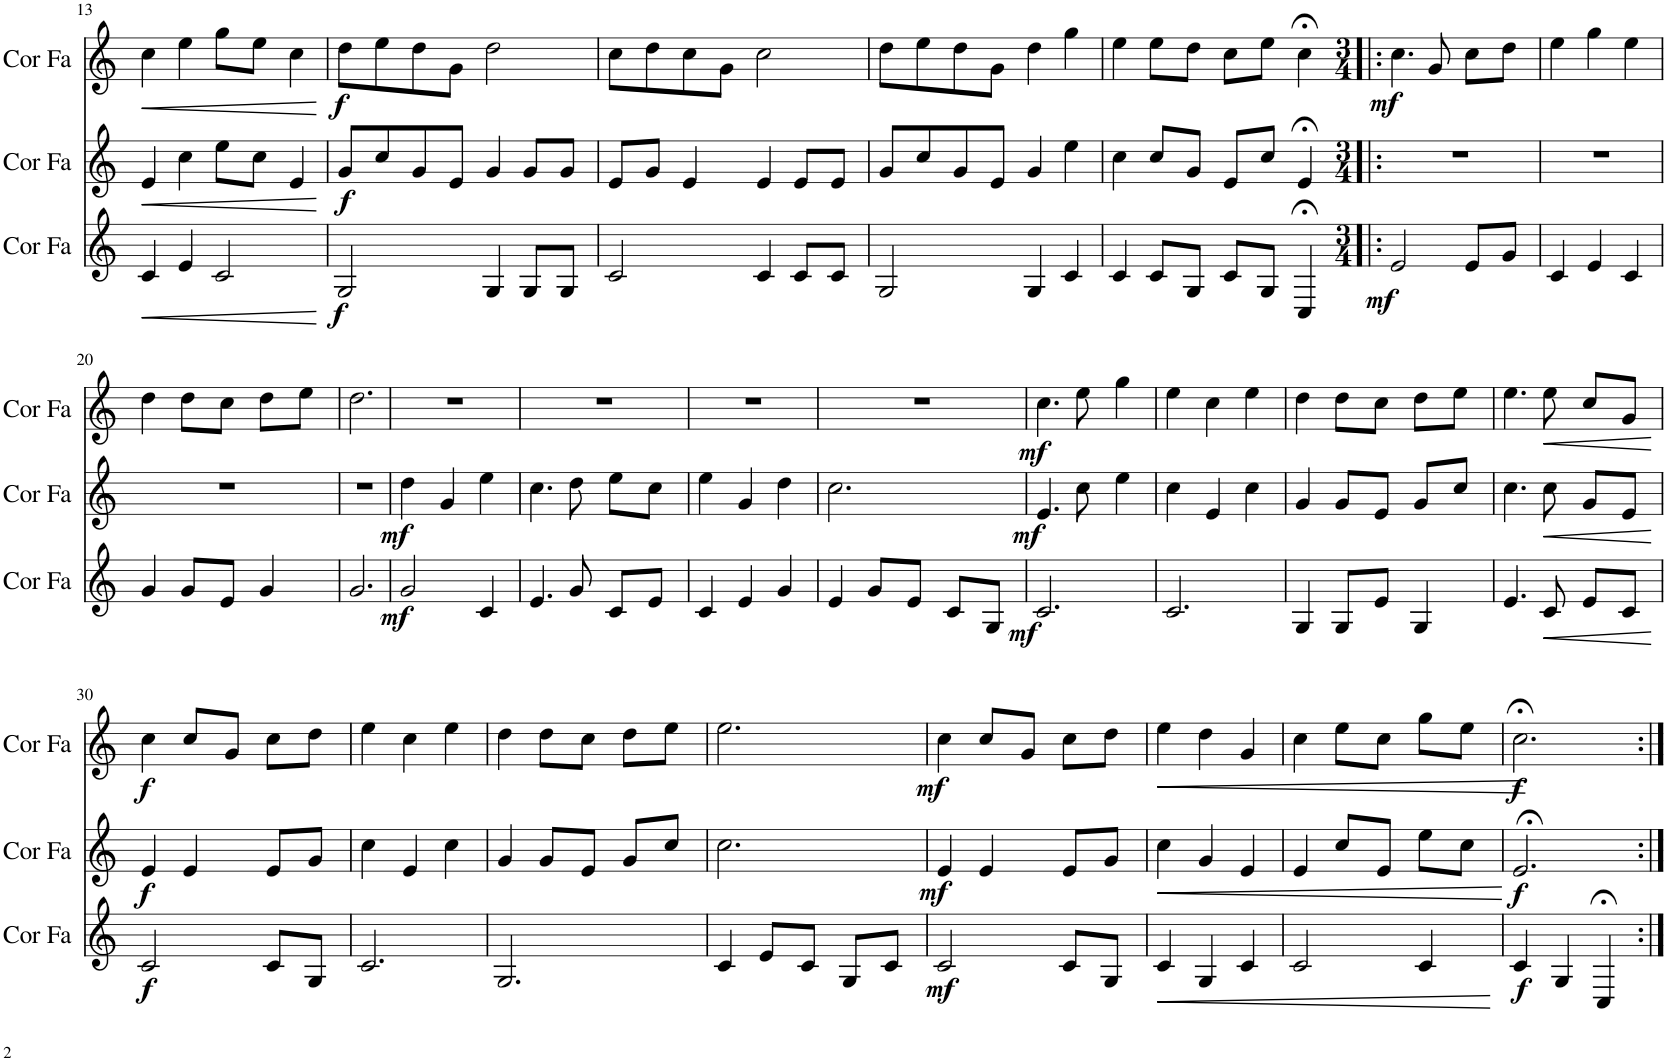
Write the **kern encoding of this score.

**kern	**dynam	**kern	**dynam	**kern	**dynam
*part3	*part3	*part2	*part2	*part1	*part1
*staff3	*staff3	*staff2	*staff2	*staff1	*staff1
*I"Cor en Fa	*	*I"Cor en Fa	*	*I"Cor en Fa	*
*I'Cor Fa	*	*I'Cor Fa	*	*I'Cor Fa	*
!!LO:PB:g=z
*clefG2	*	*clefG2	*	*clefG2	*
*Trd4c7	*	*Trd4c7	*	*Trd4c7	*
*k[]	*	*k[]	*	*k[]	*
*M4/4	*	*M4/4	*	*M4/4	*
=13	=13	=13	=13	=13	=13
!	!LO:HP:b	!	!LO:HP:b	!	!LO:HP:b
4c/	<	4e/	<	4cc\	<
4e/	.	4cc\	.	4ee\	.
2c/	.	8ee\L	.	8gg\L	.
.	.	8cc\J	.	8ee\J	.
.	.	4e/	.	4cc\	.
.	[	.	[	.	[
=14	=14	=14	=14	=14	=14
!	!LO:DY:b	!	!LO:DY:b	!	!LO:DY:b
2G/	f	8g/L	f	8dd\L	f
.	.	8cc/	.	8ee\	.
.	.	8g/	.	8dd\	.
.	.	8e/J	.	8g\J	.
4G/	.	4g/	.	2dd\	.
8G/L	.	8g/L	.	.	.
8G/J	.	8g/J	.	.	.
=15	=15	=15	=15	=15	=15
2c/	.	8e/L	.	8cc\L	.
.	.	8g/J	.	8dd\	.
.	.	4e/	.	8cc\	.
.	.	.	.	8g\J	.
4c/	.	4e/	.	2cc\	.
8c/L	.	8e/L	.	.	.
8c/J	.	8e/J	.	.	.
=16	=16	=16	=16	=16	=16
2G/	.	8g/L	.	8dd\L	.
.	.	8cc/	.	8ee\	.
.	.	8g/	.	8dd\	.
.	.	8e/J	.	8g\J	.
4G/	.	4g/	.	4dd\	.
4c/	.	4ee\	.	4gg\	.
=17	=17	=17	=17	=17	=17
4c/	.	4cc\	.	4ee\	.
8c/L	.	8cc/L	.	8ee\L	.
8G/J	.	8g/J	.	8dd\J	.
8c/L	.	8e/L	.	8cc\L	.
8G/J	.	8cc/J	.	8ee\J	.
4C;</	.	4e;</	.	4cc;<\	.
=18!|:	=18!|:	=18!|:	=18!|:	=18!|:	=18!|:
*M3/4	*	*M3/4	*	*M3/4	*
!	!LO:DY:b	!	!	!	!LO:DY:b
2e/	mf	2.r	.	4.cc\	mf
.	.	.	.	8g/	.
8e/L	.	.	.	8cc\L	.
8g/J	.	.	.	8dd\J	.
=19	=19	=19	=19	=19	=19
4c/	.	2.r	.	4ee\	.
4e/	.	.	.	4gg\	.
4c/	.	.	.	4ee\	.
!!LO:LB:g=z
=20	=20	=20	=20	=20	=20
4g/	.	2.r	.	4dd\	.
8g/L	.	.	.	8dd\L	.
8e/J	.	.	.	8cc\J	.
4g/	.	.	.	8dd\L	.
.	.	.	.	8ee\J	.
=21	=21	=21	=21	=21	=21
2.g/	.	2.r	.	2.dd\	.
=22	=22	=22	=22	=22	=22
!	!LO:DY:b	!	!LO:DY:b	!	!
2g/	mf	4dd\	mf	2.r	.
.	.	4g/	.	.	.
4c/	.	4ee\	.	.	.
=23	=23	=23	=23	=23	=23
4.e/	.	4.cc\	.	2.r	.
8g/	.	8dd\	.	.	.
8c/L	.	8ee\L	.	.	.
8e/J	.	8cc\J	.	.	.
=24	=24	=24	=24	=24	=24
4c/	.	4ee\	.	2.r	.
4e/	.	4g/	.	.	.
4g/	.	4dd\	.	.	.
=25	=25	=25	=25	=25	=25
4e/	.	2.cc\	.	2.r	.
8g/L	.	.	.	.	.
8e/J	.	.	.	.	.
8c/L	.	.	.	.	.
8G/J	.	.	.	.	.
=26	=26	=26	=26	=26	=26
!	!LO:DY:b	!	!LO:DY:b	!	!LO:DY:b
2.c/	mf	4.e/	mf	4.cc\	mf
.	.	8cc\	.	8ee\	.
.	.	4ee\	.	4gg\	.
=27	=27	=27	=27	=27	=27
2.c/	.	4cc\	.	4ee\	.
.	.	4e/	.	4cc\	.
.	.	4cc\	.	4ee\	.
=28	=28	=28	=28	=28	=28
4G/	.	4g/	.	4dd\	.
8G/L	.	8g/L	.	8dd\L	.
8e/J	.	8e/J	.	8cc\J	.
4G/	.	8g/L	.	8dd\L	.
.	.	8cc/J	.	8ee\J	.
=29	=29	=29	=29	=29	=29
4.e/	.	4.cc\	.	4.ee\	.
!	!LO:HP:b	!	!LO:HP:b	!	!LO:HP:b
8c/	<	8cc\	<	8ee\	<
8e/L	.	8g/L	.	8cc/L	.
8c/J	.	8e/J	.	8g/J	.
.	[	.	[	.	[
!!LO:LB:g=z
=30	=30	=30	=30	=30	=30
!	!LO:DY:b	!	!LO:DY:b	!	!LO:DY:b
2c/	f	4e/	f	4cc\	f
.	.	4e/	.	8cc/L	.
.	.	.	.	8g/J	.
8c/L	.	8e/L	.	8cc\L	.
8G/J	.	8g/J	.	8dd\J	.
=31	=31	=31	=31	=31	=31
2.c/	.	4cc\	.	4ee\	.
.	.	4e/	.	4cc\	.
.	.	4cc\	.	4ee\	.
=32	=32	=32	=32	=32	=32
2.G/	.	4g/	.	4dd\	.
.	.	8g/L	.	8dd\L	.
.	.	8e/J	.	8cc\J	.
.	.	8g/L	.	8dd\L	.
.	.	8cc/J	.	8ee\J	.
=33	=33	=33	=33	=33	=33
4c/	.	2.cc\	.	2.ee\	.
8e/L	.	.	.	.	.
8c/J	.	.	.	.	.
8G/L	.	.	.	.	.
8c/J	.	.	.	.	.
=34	=34	=34	=34	=34	=34
!	!LO:DY:b	!	!LO:DY:b	!	!LO:DY:b
2c/	mf	4e/	mf	4cc\	mf
.	.	4e/	.	8cc/L	.
.	.	.	.	8g/J	.
8c/L	.	8e/L	.	8cc\L	.
8G/J	.	8g/J	.	8dd\J	.
=35	=35	=35	=35	=35	=35
!	!LO:HP:b	!	!LO:HP:b	!	!LO:HP:b
4c/	<	4cc\	<	4ee\	<
4G/	.	4g/	.	4dd\	.
4c/	.	4e/	.	4g/	.
.	[	.	[	.	[
=36	=36	=36	=36	=36	=36
2c/	.	4e/	.	4cc\	.
.	.	8cc/L	.	8ee\L	.
.	.	8e/J	.	8cc\J	.
4c/	.	8ee\L	.	8gg\L	.
.	.	8cc\J	.	8ee\J	.
=37	=37	=37	=37	=37	=37
!	!LO:DY:b	!	!LO:DY:b	!	!LO:DY:b
4c/	f	2.e;</	f	2.cc;<\	f
4G/	.	.	.	.	.
4C;</	.	.	.	.	.
=:|!	=:|!	=:|!	=:|!	=:|!	=:|!
*-	*-	*-	*-	*-	*-
